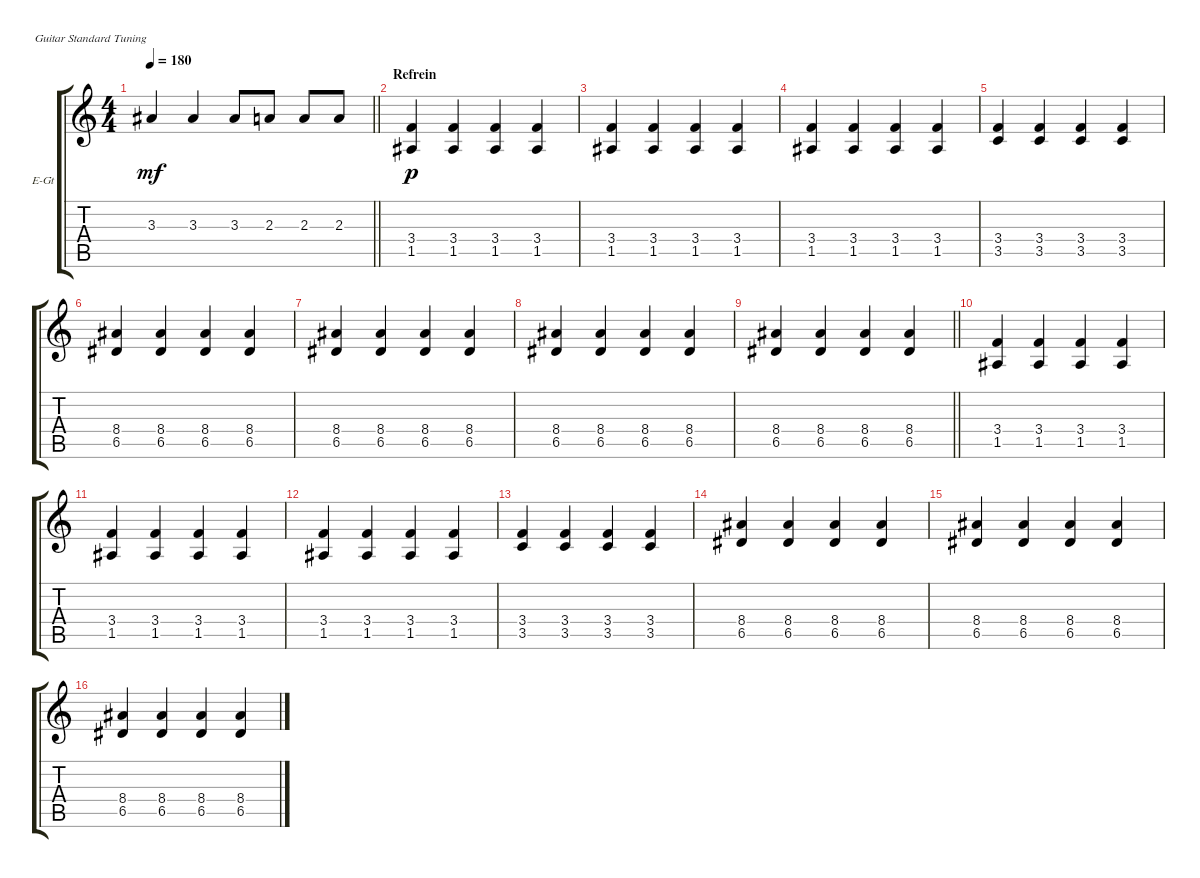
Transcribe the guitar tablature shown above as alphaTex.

\defaultSystemsLayout 4
\bracketExtendMode groupsimilarinstruments
\firstSystemTrackNameOrientation horizontal
\otherSystemsTrackNameOrientation horizontal
\track ("Jonny - Electric Guitar Lead 1" "E-Gt") {instrument overdrivenguitar}
\staff {score tabs}
\tuning (E4 B3 G3 D3 A2 E2)
\ts (4 4)
\tempo 180
\clef g2
\barLineRight lightlight
\ks c
3.3.4{dy mf} 3.3.4 3.3.8 2.3.8 2.3.8 2.3.8 |
\section ("" "Refrein")
(1.5 3.4).4{dy p} (1.5 3.4).4 (1.5 3.4).4 (1.5 3.4).4 |
(1.5 3.4).4 (1.5 3.4).4 (1.5 3.4).4 (1.5 3.4).4 |
(1.5 3.4).4 (1.5 3.4).4 (1.5 3.4).4 (1.5 3.4).4 |
(3.5 3.4).4 (3.5 3.4).4 (3.5 3.4).4 (3.5 3.4).4 |
(6.5 8.4).4 (6.5 8.4).4 (6.5 8.4).4 (6.5 8.4).4 |
(6.5 8.4).4 (6.5 8.4).4 (6.5 8.4).4 (6.5 8.4).4 |
(6.5 8.4).4 (6.5 8.4).4 (6.5 8.4).4 (6.5 8.4).4 |
\barLineRight lightlight
(6.5 8.4).4 (6.5 8.4).4 (6.5 8.4).4 (6.5 8.4).4 |
(1.5 3.4).4 (1.5 3.4).4 (1.5 3.4).4 (1.5 3.4).4 |
(1.5 3.4).4 (1.5 3.4).4 (1.5 3.4).4 (1.5 3.4).4 |
(1.5 3.4).4 (1.5 3.4).4 (1.5 3.4).4 (1.5 3.4).4 |
(3.5 3.4).4 (3.5 3.4).4 (3.5 3.4).4 (3.5 3.4).4 |
(6.5 8.4).4 (6.5 8.4).4 (6.5 8.4).4 (6.5 8.4).4 |
(6.5 8.4).4 (6.5 8.4).4 (6.5 8.4).4 (6.5 8.4).4 |
(6.5 8.4).4 (6.5 8.4).4 (6.5 8.4).4 (6.5 8.4).4
